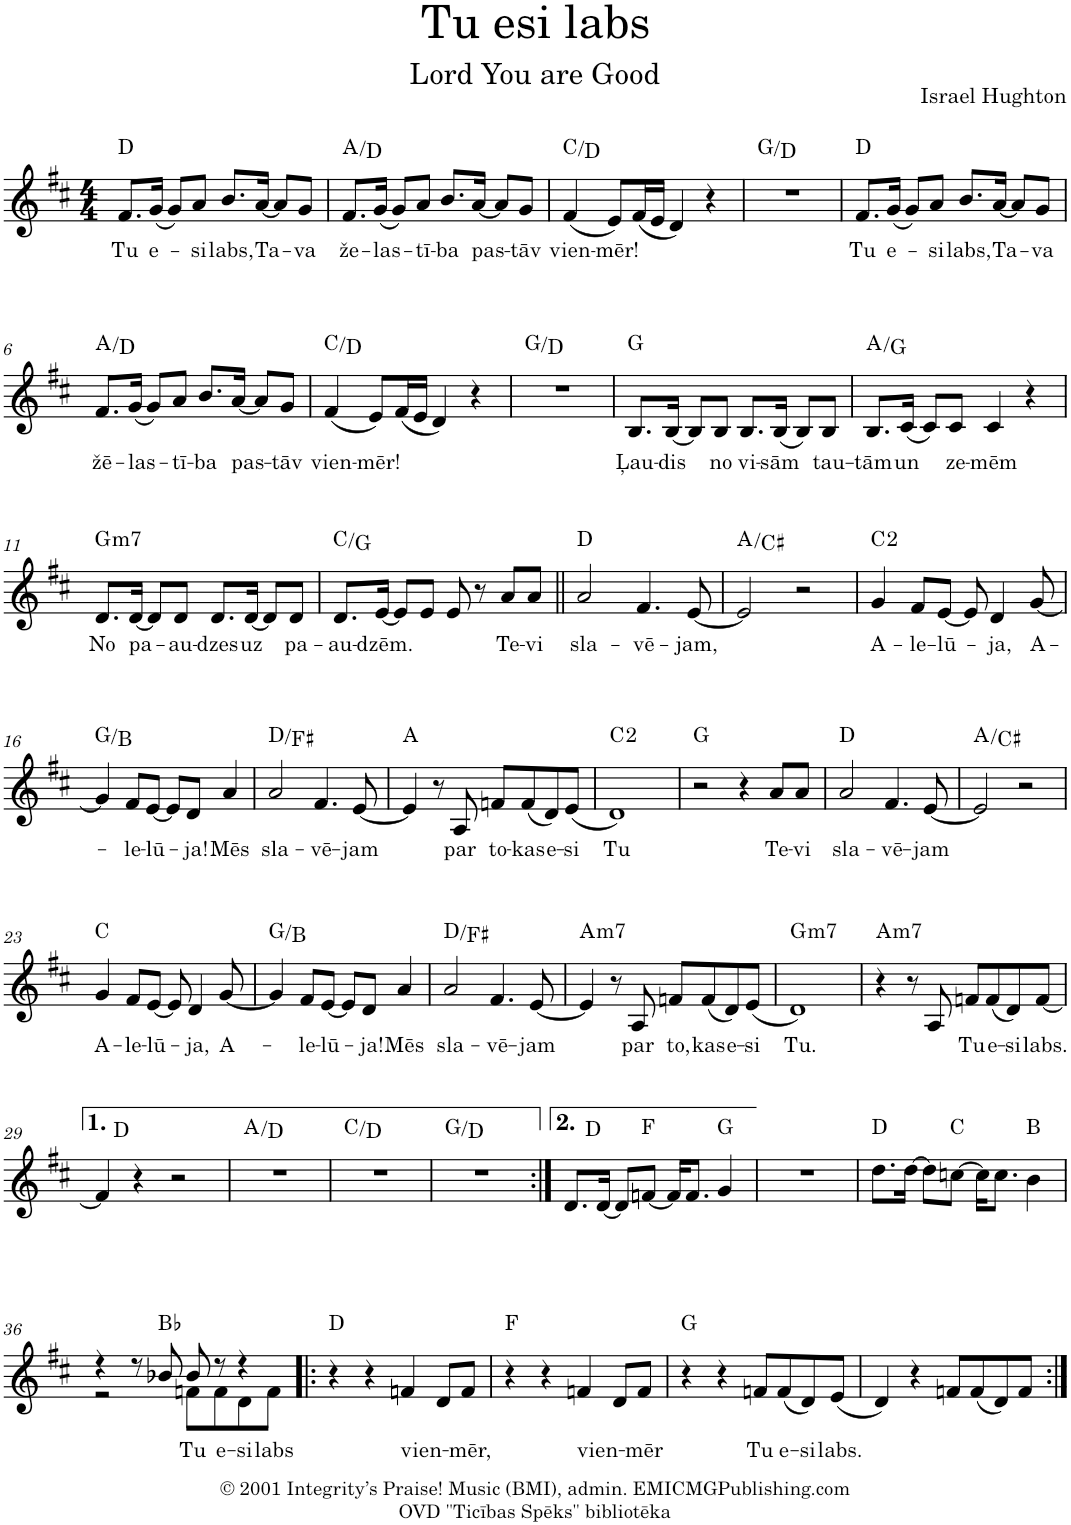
**kern	**text	**harte
*part1	*part1	*part1
*staff1	*staff1	*
*I"Piano	*	*
*I'Pno.	*	*
*clefG2	*	*
*k[f#c#]	*	*
*M4/4	*	*
=1	=1	=1
!	!LO:LY:b	!
8.f#/L	Tu	D:maj
!	!LO:LY:b	!
(16g/Jk	e-	.
8g/L)	.	.
!	!LO:LY:b	!
8a/J	-si	.
!	!LO:LY:b	!
8.b/L	labs,	.
!	!LO:LY:b	!
[16a/Jk	Ta-	.
8a/L]	.	.
!	!LO:LY:b	!
8g/J	-va	.
=2	=2	=2
!	!LO:LY:b	!
8.f#/L	že-	A:maj/4
!	!LO:LY:b	!
(16g/Jk	-las-	.
8g/L)	.	.
!	!LO:LY:b	!
8a/J	-tī-	.
!	!LO:LY:b	!
8.b/L	-ba	.
!	!LO:LY:b	!
[16a/Jk	pas-	.
8a/L]	.	.
!	!LO:LY:b	!
8g/J	-tāv	.
=3	=3	=3
!	!LO:LY:b	!
(4f#/	vien-	C:maj/2
!	!LO:LY:b	!
8e/L)	-mēr!	.
(16f#/L	.	.
16e/JJ	.	.
4d/)	.	.
4r	.	.
=4	=4	=4
1r	.	G:maj/5
=5	=5	=5
!	!LO:LY:b	!
8.f#/L	Tu	D:maj
!	!LO:LY:b	!
(16g/Jk	e-	.
8g/L)	.	.
!	!LO:LY:b	!
8a/J	-si	.
!	!LO:LY:b	!
8.b/L	labs,	.
!	!LO:LY:b	!
[16a/Jk	Ta-	.
8a/L]	.	.
!	!LO:LY:b	!
8g/J	-va	.
!!LO:LB:g=z
=6	=6	=6
!	!LO:LY:b	!
8.f#/L	žē-	A:maj/4
!	!LO:LY:b	!
(16g/Jk	-las-	.
8g/L)	.	.
!	!LO:LY:b	!
8a/J	-tī-	.
!	!LO:LY:b	!
8.b/L	-ba	.
!	!LO:LY:b	!
[16a/Jk	pas-	.
8a/L]	.	.
!	!LO:LY:b	!
8g/J	-tāv	.
=7	=7	=7
!	!LO:LY:b	!
(4f#/	vien-	C:maj/2
!	!LO:LY:b	!
8e/L)	-mēr!	.
(16f#/L	.	.
16e/JJ	.	.
4d/)	.	.
4r	.	.
=8	=8	=8
1r	.	G:maj/5
=9	=9	=9
!	!LO:LY:b	!
8.B/L	Ļau-	G:maj
!	!LO:LY:b	!
[16B/Jk	-dis	.
8B/L]	.	.
!	!LO:LY:b	!
8B/J	no	.
!	!LO:LY:b	!
8.B/L	vi-	.
!	!LO:LY:b	!
(16B/Jk	-sām	.
8B/L)	.	.
!	!LO:LY:b	!
8B/J	tau-	.
=10	=10	=10
!	!LO:LY:b	!
8.B/L	-tām	A:maj/b7
!	!LO:LY:b	!
(16c#/Jk	un	.
8c#/L)	.	.
!	!LO:LY:b	!
8c#/J	ze-	.
!	!LO:LY:b	!
4c#/	-mēm	.
4r	.	.
!!LO:LB:g=z
=11	=11	=11
!	!LO:LY:b	!LO:H:kt=m7
8.d/L	No	G:min7
!	!LO:LY:b	!
[16d/Jk	pa-	.
8d/L]	.	.
!	!LO:LY:b	!
8d/J	-au-	.
!	!LO:LY:b	!
8.d/L	-dzes	.
!	!LO:LY:b	!
[16d/Jk	uz	.
8d/L]	.	.
!	!LO:LY:b	!
8d/J	pa-	.
=12	=12	=12
!	!LO:LY:b	!
8.d/L	-au-	C:maj/5
!	!LO:LY:b	!
[16e/Jk	-dzēm.	.
8e/L]	.	.
8e/J	.	.
8e/	.	.
8r	.	.
!	!LO:LY:b	!
8a/L	Te-	.
!	!LO:LY:b	!
8a/J	-vi	.
=13||	=13||	=13||
!	!LO:LY:b	!
2a/	sla-	D:maj
!	!LO:LY:b	!
4.f#/	-vē-	.
!	!LO:LY:b	!
[8e/	-jam,	.
=14	=14	=14
2e/]	.	A:maj/3
2r	.	.
=15	=15	=15
!	!LO:LY:b	!
4g/	A-	C:maj(2)
!	!LO:LY:b	!
8f#/L	-le-	.
!	!LO:LY:b	!
[8e/J	-lū-	.
8e/]	.	.
!	!LO:LY:b	!
4d/	-ja,	.
!	!LO:LY:b	!
[8g/	A-	.
!!LO:LB:g=z
=16	=16	=16
4g/]	.	G:maj/3
!	!LO:LY:b	!
8f#/L	-le-	.
!	!LO:LY:b	!
[8e/J	-lū-	.
8e/L]	.	.
!	!LO:LY:b	!
8d/J	-ja!	.
!	!LO:LY:b	!
4a/	Mēs	.
=17	=17	=17
!	!LO:LY:b	!
2a/	sla-	D:maj/3
!	!LO:LY:b	!
4.f#/	-vē-	.
!	!LO:LY:b	!
[8e/	-jam	.
=18	=18	=18
4e/]	.	A:maj
8r	.	.
!	!LO:LY:b	!
8A/	par	.
!	!LO:LY:b	!
8fn/L	to-	.
!	!LO:LY:b	!
(8f/	-kas	.
!	!LO:LY:b	!
8d/)	e-	.
!	!LO:LY:b	!
(8e/J	-si	.
=19	=19	=19
!	!LO:LY:b	!
1d)	Tu	C:maj(2)
=20	=20	=20
2r	.	G:maj
4r	.	.
!	!LO:LY:b	!
8a/L	Te-	.
!	!LO:LY:b	!
8a/J	-vi	.
=21	=21	=21
!	!LO:LY:b	!
2a/	sla-	D:maj
!	!LO:LY:b	!
4.f#/	-vē-	.
!	!LO:LY:b	!
[8e/	-jam	.
=22	=22	=22
2e/]	.	A:maj/3
2r	.	.
!!LO:LB:g=z
=23	=23	=23
!	!LO:LY:b	!
4g/	A-	C:maj
!	!LO:LY:b	!
8f#/L	-le-	.
!	!LO:LY:b	!
[8e/J	-lū-	.
8e/]	.	.
!	!LO:LY:b	!
4d/	-ja,	.
!	!LO:LY:b	!
[8g/	A-	.
=24	=24	=24
4g/]	.	G:maj/3
!	!LO:LY:b	!
8f#/L	-le-	.
!	!LO:LY:b	!
[8e/J	-lū-	.
8e/L]	.	.
!	!LO:LY:b	!
8d/J	-ja!	.
!	!LO:LY:b	!
4a/	Mēs	.
=25	=25	=25
!	!LO:LY:b	!
2a/	sla-	D:maj/3
!	!LO:LY:b	!
4.f#/	-vē-	.
!	!LO:LY:b	!
[8e/	-jam	.
=26	=26	=26
!	!	!LO:H:kt=m7
4e/]	.	A:min7
8r	.	.
!	!LO:LY:b	!
8A/	par	.
!	!LO:LY:b	!
8fn/L	to,	.
!	!LO:LY:b	!
(8f/	kas	.
!	!LO:LY:b	!
8d/)	e-	.
!	!LO:LY:b	!
(8e/J	-si	.
=27	=27	=27
!	!LO:LY:b	!LO:H:kt=m7
1d)	Tu.	G:min7
=28	=28	=28
!	!	!LO:H:kt=m7
4r	.	A:min7
8r	.	.
8A/	.	.
!	!LO:LY:b	!
8fn/L	Tu	.
!	!LO:LY:b	!
(8f/	e-	.
!	!LO:LY:b	!
8d/)	-si	.
!	!LO:LY:b	!
[8f/J	labs.	.
!!LO:LB:g=z
=29	=29	=29
*^	*	*
4f/]	8ryy	.	.
.	2..ryy	.	D:maj
4r	.	.	.
2r	.	.	.
*v	*v	*	*
=30	=30	=30
1r	.	A:maj/4
=31	=31	=31
1r	.	C:maj/2
=32	=32	=32
1r	.	G:maj/5
=33:|!	=33:|!	=33:|!
*^	*	*
8.d/L	8ryy	.	.
.	2..ryy	.	D:maj
[16d/Jk	.	.	.
8d/L]	.	.	.
[8fn/J	.	.	F:maj
16f/KL]	.	.	.
8.f/J	.	.	.
4g/	.	.	G:maj
*v	*v	*	*
=34	=34	=34
1r	.	.
=35	=35	=35
8.dd\L	.	D:maj
[16dd\Jk	.	.
8dd\L]	.	.
[8ccn\J	.	C:maj
16cc\KL]	.	.
8.cc\J	.	.
4b\	.	B:maj
!!LO:LB:g=z
=36	=36	=36
*^	*	*
4r	2r	.	.
8r	.	.	.
8b-X/	.	.	Bb:maj
!	!	!LO:LY:b	!
8b-/	8fn\L	Tu	.
!	!	!LO:LY:b	!
8r	8f\	e-	.
!	!	!LO:LY:b	!
4r	8d\	-si	.
!	!	!LO:LY:b	!
.	8f\J	labs	.
*v	*v	*	*
=37!|:	=37!|:	=37!|:
4r	.	D:maj
4r	.	.
!	!LO:LY:b	!
4fn/	vien-	.
8d/L	.	.
!	!LO:LY:b	!
8f/J	-mēr,	.
=38	=38	=38
4r	.	F:maj
4r	.	.
!	!LO:LY:b	!
4fn/	vien-	.
8d/L	.	.
!	!LO:LY:b	!
8f/J	-mēr	.
=39	=39	=39
4r	.	G:maj
4r	.	.
!	!LO:LY:b	!
8fn/L	Tu	.
!	!LO:LY:b	!
(8f/	e-	.
!	!LO:LY:b	!
8d/)	-si	.
!	!LO:LY:b	!
(8e/J	labs.	.
=40	=40	=40
4d/)	.	.
4r	.	.
8fn/L	.	.
(8f/	.	.
8d/)	.	.
8f/J	.	.
=:|!	=:|!	=:|!
*-	*-	*-
